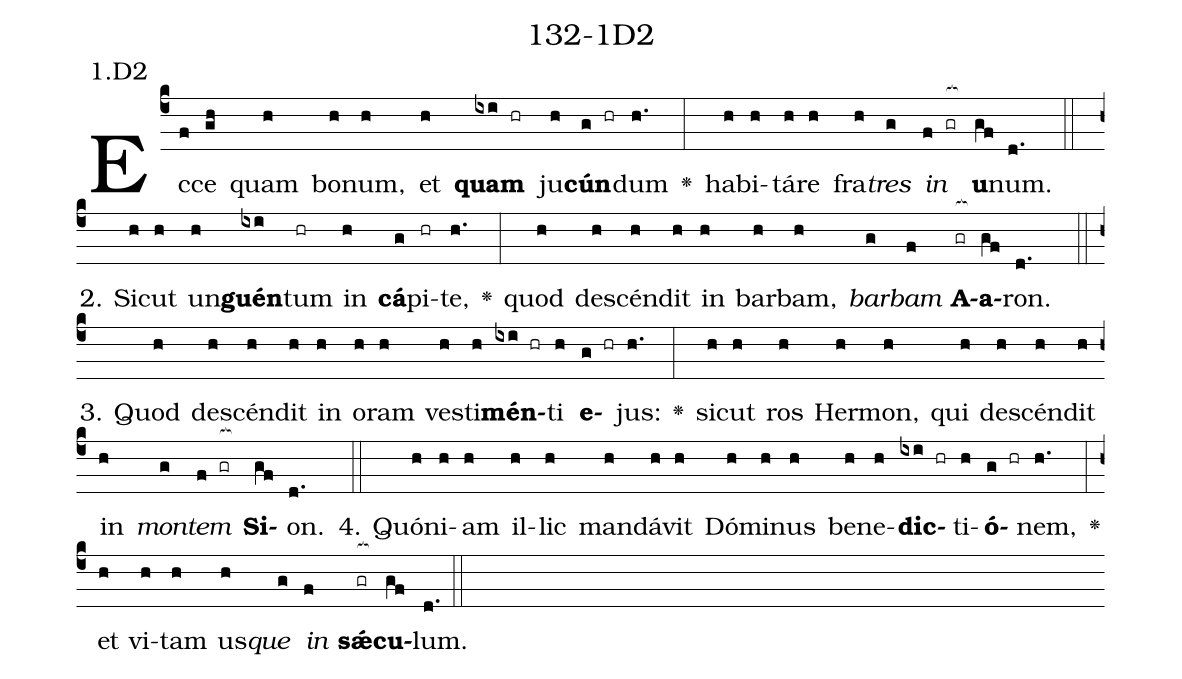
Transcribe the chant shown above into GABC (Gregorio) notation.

name: 132-1D2;
annotation: 1.D2;
%%
(c4)Ec(f)ce(gh) quam(h) bo(h)num,(h) et(h) <b>quam</b>(ixi hr) ju(h)<b>cún</b>(g hr)dum(h.) <v>\greheightstar</v>(:) ha(h)bi(h)tá(h)re(h) fra(h)<i>tres</i>(g) <i>in</i>(f gr[ocb:1{]) <b>u</b>(gf[ocb:0}])num.(d.) (::)
2. Sic(h)ut(h) un(h)<b>guén</b>(ixi)tum(hr) in(h) <b>cá</b>(g)pi(hr)te,(h.) <v>\greheightstar</v>(:) quod(h) de(h)scén(h)dit(h) in(h) bar(h)bam,(h) <i>bar</i>(g)<i>bam</i>(f) <b>A</b>(gr[ocb:1{])<b>a</b>(gf[ocb:0}])ron.(d.) (::)
3. Quod(h) de(h)scén(h)dit(h) in(h) o(h)ram(h) ves(h)ti(h)<b>mén</b>(ixi hr)ti(h) <b>e</b>(g hr)jus:(h.) <v>\greheightstar</v>(:) sic(h)ut(h) ros(h) Her(h)mon,(h) qui(h) de(h)scén(h)dit(h) in(h) <i>mon</i>(g)<i>tem</i>(f gr[ocb:1{]) <b>Si</b>(gf[ocb:0}])on.(d.) (::)
4. Quón(h)i(h)am(h) il(h)lic(h) man(h)dá(h)vit(h) Dó(h)mi(h)nus(h) be(h)ne(h)<b>dic</b>(ixi hr)ti(h)<b>ó</b>(g hr)nem,(h.) <v>\greheightstar</v>(:) et(h) vi(h)tam(h) us(h)<i>que</i>(g) <i>in</i>(f) <b>sǽ</b>(gr[ocb:1{])<b>cu</b>(gf[ocb:0}])lum.(d.) (::)
